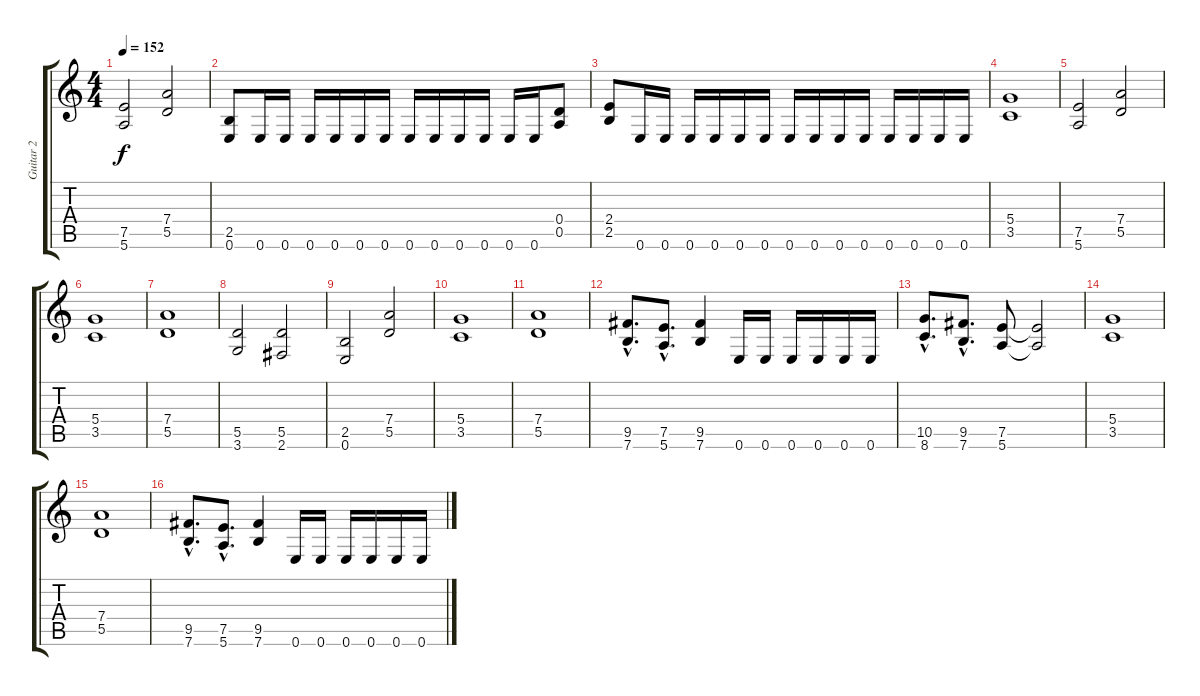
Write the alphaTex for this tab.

\track ("Guitar 2" "Guitar 2") {instrument distortionguitar}
\staff {score tabs}
\tuning (E4 B3 G3 D3 A2 E2) {hide}
\ts (4 4)
\tempo 152
\clef g2
\ks c
(7.5 5.6).2{dy f} (7.4 5.5).2 |
(2.5 0.6).8 0.6.16 0.6.16 0.6.16 0.6.16 0.6.16 0.6.16 0.6.16 0.6.16 0.6.16 0.6.16 0.6.16 0.6.16 (0.4 0.5).8 |
(2.4 2.5).8 0.6.16 0.6.16 0.6.16 0.6.16 0.6.16 0.6.16 0.6.16 0.6.16 0.6.16 0.6.16 0.6.16 0.6.16 0.6.16 0.6.16 |
(5.4 3.5).1 |
(7.5 5.6).2 (7.4 5.5).2 |
(5.4 3.5).1 |
(7.4 5.5).1 |
(5.5 3.6).2 (5.5 2.6).2 |
(2.5 0.6).2 (7.4 5.5).2 |
(5.4 3.5).1 |
(7.4 5.5).1 |
(9.5{hac} 7.6{hac}).8{d} (7.5{hac} 5.6{hac}).8{d} (9.5 7.6).4 0.6.16 0.6.16 0.6.16 0.6.16 0.6.16 0.6.16 |
(10.5{hac} 8.6{hac}).8{d} (9.5{hac} 7.6{hac}).8{d} (7.5 5.6).8 (7.5{t} 5.6{t}).2 |
(5.4 3.5).1 |
(7.4 5.5).1 |
(9.5{hac} 7.6{hac}).8{d} (7.5{hac} 5.6{hac}).8{d} (9.5 7.6).4 0.6.16 0.6.16 0.6.16 0.6.16 0.6.16 0.6.16
